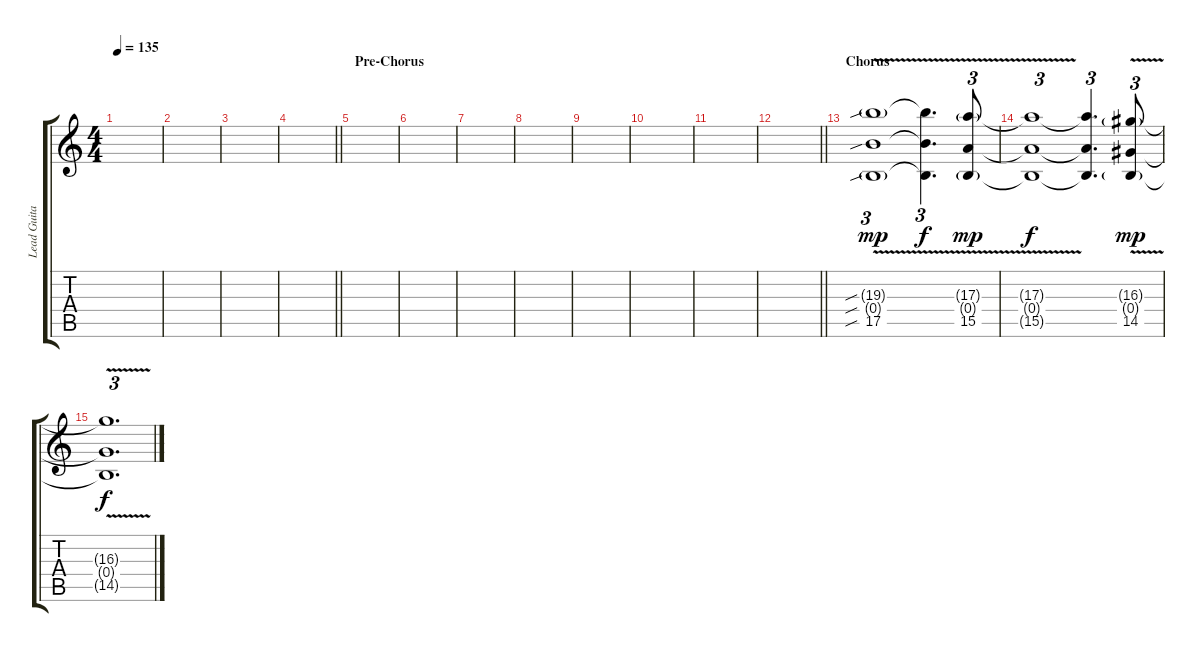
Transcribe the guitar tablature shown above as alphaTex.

\track ("Lead Guitar 2" "Lead Guita") {instrument distortionguitar}
\staff {score tabs}
\tuning (Db4 Ab3 E3 B2 Gb2 B1) {hide}
\ts (4 4)
\tempo 135
\clef g2
\ks c
|
|
|
\barLineRight lightlight
|
\section ("" "Pre-Chorus")
|
|
|
|
|
|
|
\barLineRight lightlight
|
\section ("" "Chorus")
(19.3{v sib g} 0.4{v sib g} 17.5{v sib}).1{tu (3 2) dy mp volume 13 balance 8} (19.3{t} 0.4{t} 17.5{t}).4{d tu (3 2) dy f} (17.3{v g} 0.4{v g} 15.5{v}).8{tu (3 2) dy mp} |
(17.3{t} 0.4{t} 15.5{t}).1{tu (3 2) dy f} (17.3{t} 0.4{t} 15.5{t}).4{d tu (3 2)} (16.3{v g} 0.4{v g} 14.5).8{tu (3 2) dy mp} |
(16.3{t} 0.4{t} 14.5{t}).1{d tu (3 2) dy f}
